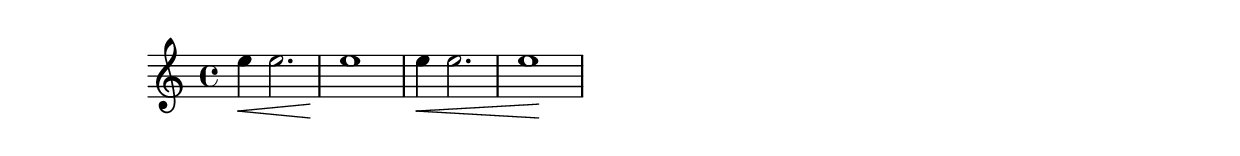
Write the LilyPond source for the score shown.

%% Do not edit this file; it is auto-generated from input/new
%% This file is in the public domain.
\version "2.11.66"
\header {
  texidoces = "
Si la nota que da fin a un regulador cae sobre la primera parte de
un compás, el regulador se detiene en la línea divisoria
inmediatamente precedente.  Se puede controlar este comportamiento
sobreescribiendo la propiedad @code{to-barline}.

"
  doctitlees = "Establecer el comportamiento de los reguladores en las barras de compás"
  
%% Translation of GIT committish :<6ce7f350682dfa99af97929be1dec6b9f1cbc01a>
texidocde = "
Wenn die Note, an welcher eine Crescendo-Klammer endet, die erste Note
eines Taktes ist, wird die Klammer an der vorhergehenden Tatklinie
beendet.  Dieses Verhalten kann auch mit der Eigenschaft
@code{'to-barline} geändert werden:
"
  doctitlede = "Das Verhalten von Crescendo-Klammern an Taktlinien beeinflussen"

  lsrtags = "expressive-marks"
  texidoc = "If the note which ends a hairpin falls on a downbeat,
the hairpin stops at the bar line immediately preceding.  This behavior
can be controlled by overriding the @code{'to-barline} property.
"
  doctitle = "Setting hairpin behavior at bar lines"
} % begin verbatim


\relative c'' {
  e4\< e2.
  e1\!
  \override Hairpin #'to-barline = ##f
  e4\< e2.
  e1\!
}
